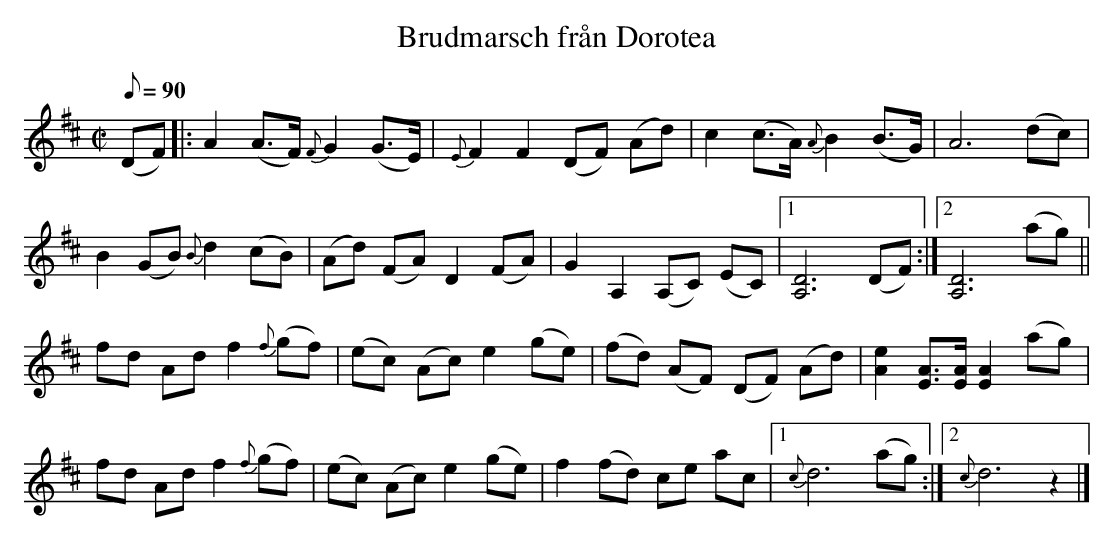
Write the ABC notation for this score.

X:1
T: Brudmarsch från Dorotea
M: C|
L: 1/8
K: D
Q: 90
(DF) |: A2(A>F) {F}G2(G>E) | {E}F2F2 (DF) (Ad) | c2(c>A) {A}B2(B>G) | A6 (dc) |
B2(GB) {B}d2(cB) | (Ad) (FA) D2(FA) | G2A,2 (A,C) (EC) |1 [A,D]6(DF) :|2 [A,D]6(ag) ||
fd Ad f2 {f}(gf) | (ec) (Ac) e2(ge) | (fd) (AF) (DF) (Ad) | [Ae]2[EA]>[EA] [EA]2(ag) |
fd Ad f2 {f}(gf) | (ec) (Ac) e2(ge) | f2(fd) ce ac |1 {c}d6(ag) :|2 {c}d6z2 |]
